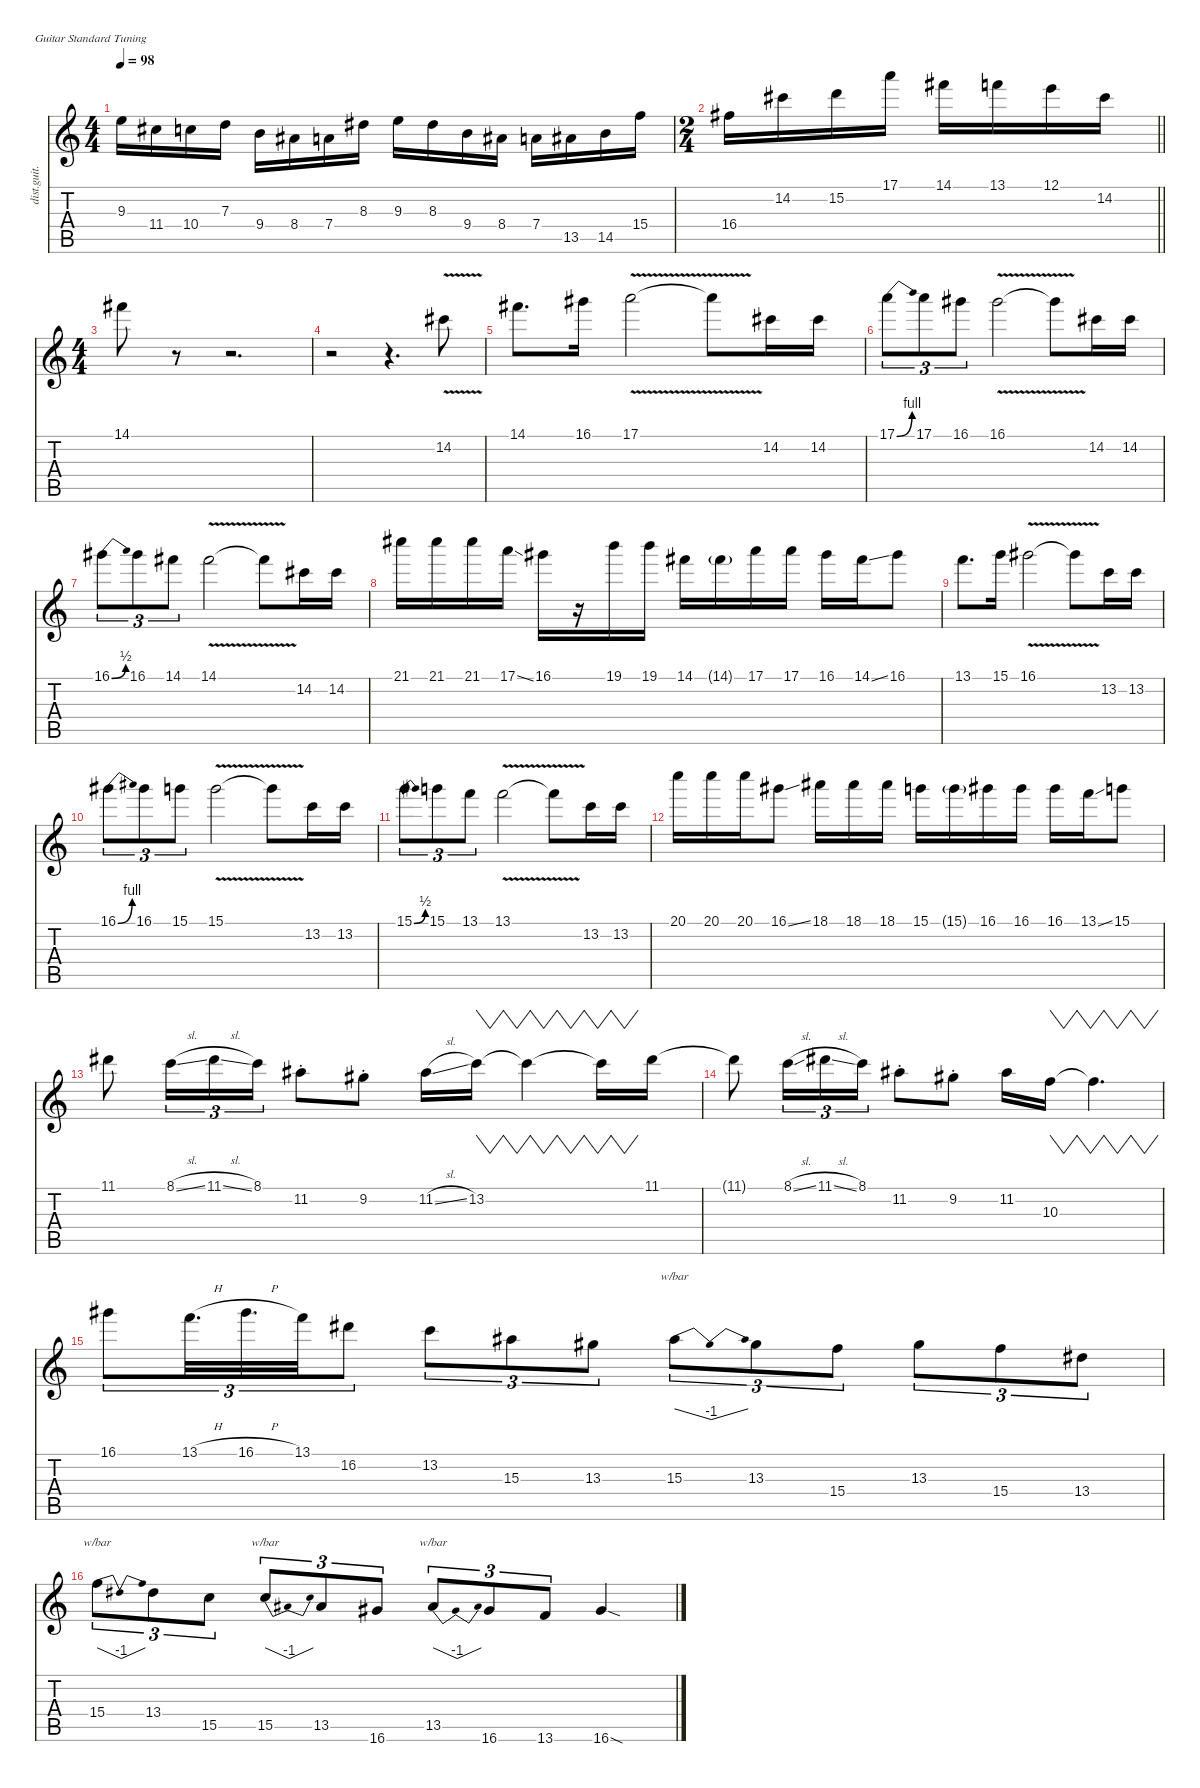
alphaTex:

\defaultSystemsLayout 4
\hideDynamics
\bracketExtendMode nobrackets
\otherSystemsTrackNameOrientation horizontal
\track ("Gtr1" "dist.guit.") {instrument distortionguitar}
\staff {score tabs}
\tuning (E4 B3 G3 D3 A2 E2)
\ts (4 4)
\tempo 98
\clef g2
\ks c
9.3.16{dy f beam Down} 11.4{acc #}.16{beam Down} 10.4.16{beam Down} 7.3.16{beam Down} 9.4.16{beam Down} 8.4{acc #}.16{beam Down} 7.4.16{beam Down} 8.3{acc #}.16{beam Down} 9.3.16{beam Down} 8.3{acc #}.16{beam Down} 9.4.16{beam Down} 8.4{acc #}.16{beam Down} 7.4.16{beam Down} 13.5{acc #}.16{beam Down} 14.5.16{beam Down} 15.4.16{beam Down} |
\ts (2 4)
\barLineRight lightlight
16.4{acc #}.16{beam Down} 14.2{acc #}.16{beam Down} 15.2.16{beam Down} 17.1.16{beam Down} 14.1{acc #}.16{beam Down} 13.1.16{beam Down} 12.1.16{beam Down} 14.2{acc #}.16{beam Down} |
\ts (4 4)
14.1{acc #}.8{beam Down} r.8{beam Down} r.2{d beam Down} |
r.2{beam Down} r.4{d beam Down} 14.2{v acc #}.8{beam Down} |
14.1{acc #}.8{d beam Down} 16.1{acc #}.16{beam Down} 17.1{v}.2{beam Down} 17.1{v t}.8{beam Down} 14.2{acc #}.16{beam Down} 14.2{acc #}.16{beam Down} |
17.1{be (bend 0 0 30 4)}.8{tu (3 2) beam Down} 17.1.8{tu (3 2) beam Down} 16.1{acc #}.8{tu (3 2) beam Down} 16.1{v acc #}.2{beam Down} 16.1{v t acc #}.8{beam Down} 14.2{acc #}.16{beam Down} 14.2{acc #}.16{beam Down} |
16.1{be (bend 0 0 30 2) acc #}.8{tu (3 2) beam Down} 16.1{acc #}.8{tu (3 2) beam Down} 14.1{acc #}.8{tu (3 2) beam Down} 14.1{v acc #}.2{beam Down} 14.1{v t acc #}.8{beam Down} 14.2{acc #}.16{beam Down} 14.2{acc #}.16{beam Down} |
21.1{acc #}.16{beam Down} 21.1{acc #}.16{beam Down} 21.1{acc #}.16{beam Down} 17.1{ss}.16{beam Down} 16.1{acc #}.16{beam Down} r.16{beam Down} 19.1.16{beam Down} 19.1.16{beam Down} 14.1{acc #}.16{beam Down} 14.1{g acc #}.16{beam Down} 17.1.16{beam Down} 17.1.16{beam Down} 16.1{acc #}.16{beam Down} 14.1{ss acc #}.16{beam Down} 16.1{acc #}.8{beam Down} |
13.1.8{d beam Down} 15.1.16{beam Down} 16.1{v acc #}.2{beam Down} 16.1{v t acc #}.8{beam Down} 13.2.16{beam Down} 13.2.16{beam Down} |
16.1{be (bend 0 0 30 4) acc #}.8{tu (3 2) beam Down} 16.1{acc #}.8{tu (3 2) beam Down} 15.1.8{tu (3 2) beam Down} 15.1{v}.2{beam Down} 15.1{v t}.8{beam Down} 13.2.16{beam Down} 13.2.16{beam Down} |
15.1{be (bend 0 0 30 2)}.8{tu (3 2) beam Down} 15.1.8{tu (3 2) beam Down} 13.1.8{tu (3 2) beam Down} 13.1{v}.2{beam Down} 13.1{v t}.8{beam Down} 13.2.16{beam Down} 13.2.16{beam Down} |
20.1.16{beam Down} 20.1.16{beam Down} 20.1.16{beam Down} 16.1{ss acc #}.8{beam Down} 18.1{acc #}.16{beam Down} 18.1{acc #}.16{beam Down} 18.1{acc #}.16{beam Down} 15.1.16{beam Down} 15.1{g}.16{beam Down} 16.1{acc #}.16{beam Down} 16.1{acc #}.16{beam Down} 16.1{acc #}.16{beam Down} 13.1{ss}.16{beam Down} 15.1.8{beam Down} |
11.1{acc #}.8{beam Down} 8.1{sl}.16{tu (3 2) beam Down} 11.1{sl acc #}.16{tu (3 2) beam Down} 8.1.16{tu (3 2) beam Down} 11.2{st acc #}.8{beam Down} 9.2{st acc #}.8{beam Down} 11.2{sl acc #}.16{beam Down} 13.2.16{vw beam Down} 13.2{t}.4{vw beam Down} 13.2{t}.16{vw beam Down} 11.1{acc #}.16{beam Down} |
11.1{t acc #}.8{beam Down} 8.1{sl}.16{tu (3 2) beam Down} 11.1{sl acc #}.16{tu (3 2) beam Down} 8.1.16{tu (3 2) beam Down} 11.2{st acc #}.8{beam Down} 9.2{st acc #}.8{beam Down} 11.2{acc #}.16{beam Down} 10.3.16{vw beam Down} 10.3{t}.4{vw d beam Down} |
16.1{acc #}.8{tu (3 2) beam Down} 13.1{h}.32{d tu (3 2) beam Down} 16.1{h acc #}.32{d tu (3 2) beam Down} 13.1.32{tu (3 2) beam Down} 16.2{acc #}.8{tu (3 2) beam Down} 13.2.8{tu (3 2) beam Down} 15.3{acc #}.8{tu (3 2) beam Down} 13.3{acc #}.8{tu (3 2) beam Down} 15.3{acc #}.8{tu (3 2) tbe (dip default 0 0 30 -4 60 0) beam Down} 13.3{acc #}.8{tu (3 2) beam Down} 15.4.8{tu (3 2) beam Down} 13.3{acc #}.8{tu (3 2) beam Down} 15.4.8{tu (3 2) beam Down} 13.4{acc #}.8{tu (3 2) beam Down} |
15.4.8{tu (3 2) tbe (dip default 0 0 30 -4 60 0) beam Down} 13.4{acc #}.8{tu (3 2) beam Down} 15.5.8{tu (3 2) beam Down} 15.5.8{tu (3 2) tbe (dip default 0 0 30 -4 60 0) beam Up} 13.5{acc #}.8{tu (3 2) beam Up} 16.6{acc #}.8{tu (3 2) beam Up} 13.5{acc #}.8{tu (3 2) tbe (dip default 0 0 30 -4 60 0) beam Up} 16.6{acc #}.8{tu (3 2) beam Up} 13.6.8{tu (3 2) beam Up} 16.6{sod acc #}.4{beam Up}
